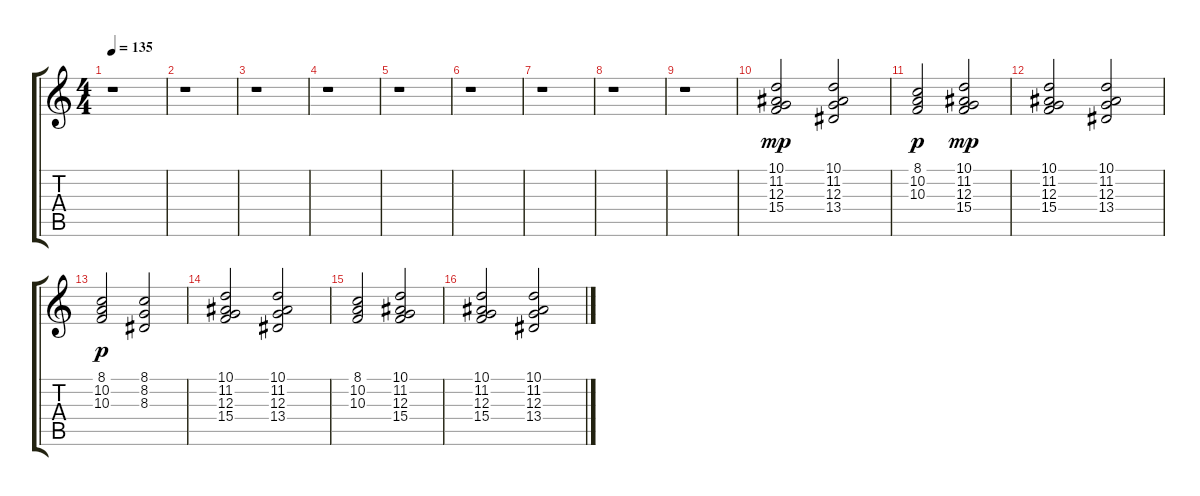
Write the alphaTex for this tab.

\track "" {instrument stringensemble2}
\staff {score tabs}
\tuning (E4 B3 G3 D3 A2 E2) {hide}
\ts (4 4)
\tempo 135
\clef g2
\ks c
r.1{dy mp instrument stringensemble2} |
r.1 |
r.1 |
r.1 |
r.1 |
r.1 |
r.1 |
r.1 |
r.1 |
(10.1 11.2 12.3 15.4).2 (10.1 11.2 12.3 13.4).2 |
(8.1 10.2 10.3).2{dy p} (10.1 11.2 12.3 15.4).2{dy mp} |
(10.1 11.2 12.3 15.4).2 (10.1 11.2 12.3 13.4).2 |
(8.1 10.2 10.3).2{dy p} (8.1 8.2 8.3).2 |
(10.1 11.2 12.3 15.4).2 (10.1 11.2 12.3 13.4).2 |
(8.1 10.2 10.3).2 (10.1 11.2 12.3 15.4).2 |
(10.1 11.2 12.3 15.4).2 (10.1 11.2 12.3 13.4).2
